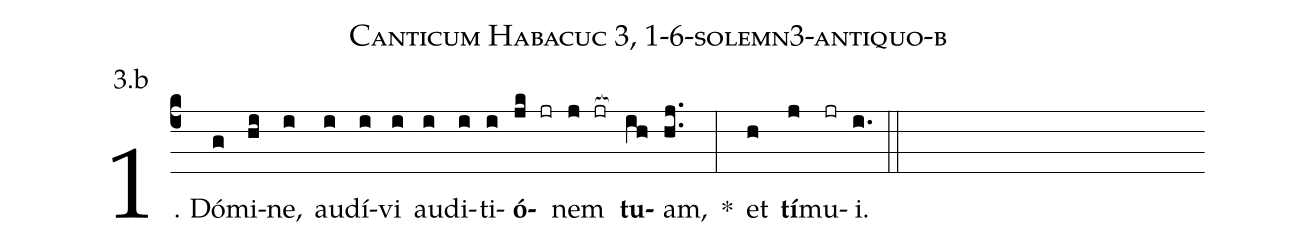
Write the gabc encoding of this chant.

name: Canticum Habacuc 3, 1-6-solemn3-antiquo-b;
annotation: 3.b;
%%
(c4)1. Dó(g)mi(hi)ne,(i) au(i)dí(i)vi(i) au(i)di(i)ti(i)<b>ó</b>(jk jr)nem(j jr[ocb:1{]) <b>tu</b>(ih[ocb:0}])am,(hj..) *(:) et(h) <b>tí</b>(j)mu(jr)i.(i.) (::)
